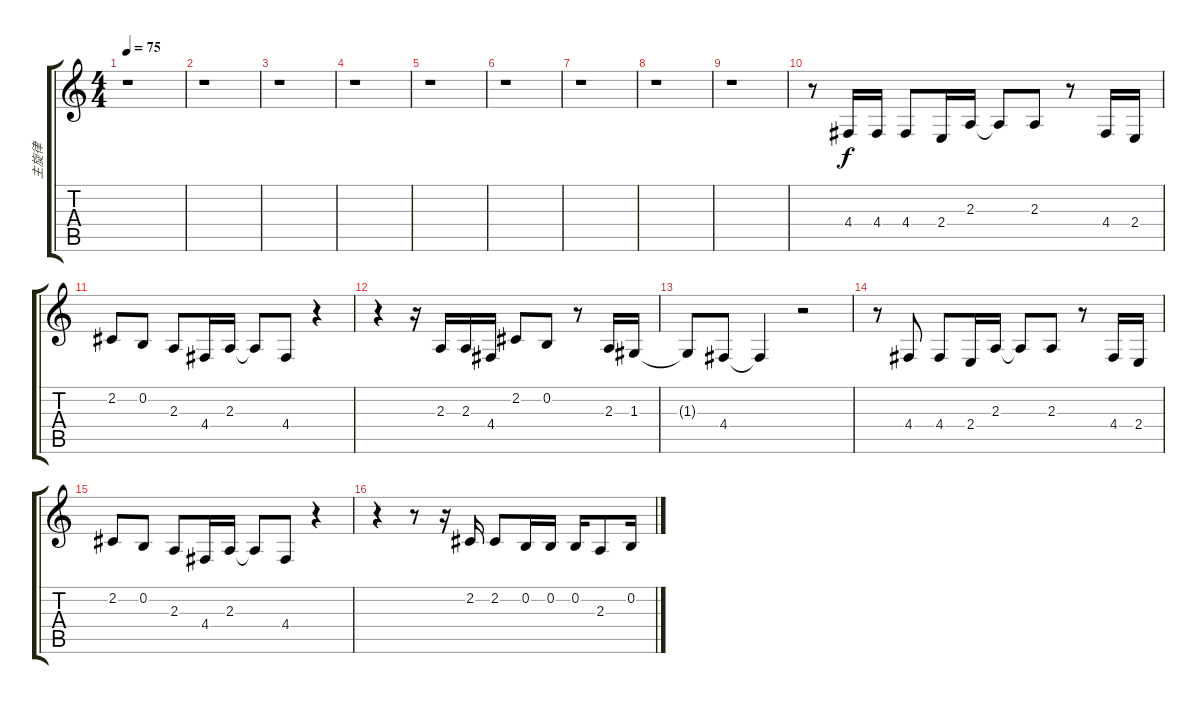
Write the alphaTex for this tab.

\track ("主旋律" "主旋律") {instrument flute}
\staff {score tabs}
\tuning (E4 B3 G3 D3 A2 E2) {hide}
\ts (4 4)
\tempo 75
\clef g2
\ks c
r.1{dy f instrument flute} |
r.1 |
r.1 |
r.1 |
r.1 |
r.1 |
r.1 |
r.1 |
r.1 |
r.8 4.4.16 4.4.16 4.4.8 2.4.16 2.3.16 2.3{t}.8 2.3.8 r.8 4.4.16 2.4.16 |
2.2.8 0.2.8 2.3.8 4.4.16 2.3.16 2.3{t}.8 4.4.8 r.4 |
r.4 r.16 2.3.16 2.3.16 4.4.16 2.2.8 0.2.8 r.8 2.3.16 1.3.16 |
1.3{t}.8 4.4.8 4.4{t}.4 r.2 |
r.8 4.4.8 4.4.8 2.4.16 2.3.16 2.3{t}.8 2.3.8 r.8 4.4.16 2.4.16 |
2.2.8 0.2.8 2.3.8 4.4.16 2.3.16 2.3{t}.8 4.4.8 r.4 |
r.4 r.8 r.16 2.2.16 2.2.8 0.2.16 0.2.16 0.2.16 2.3.8 0.2.16
